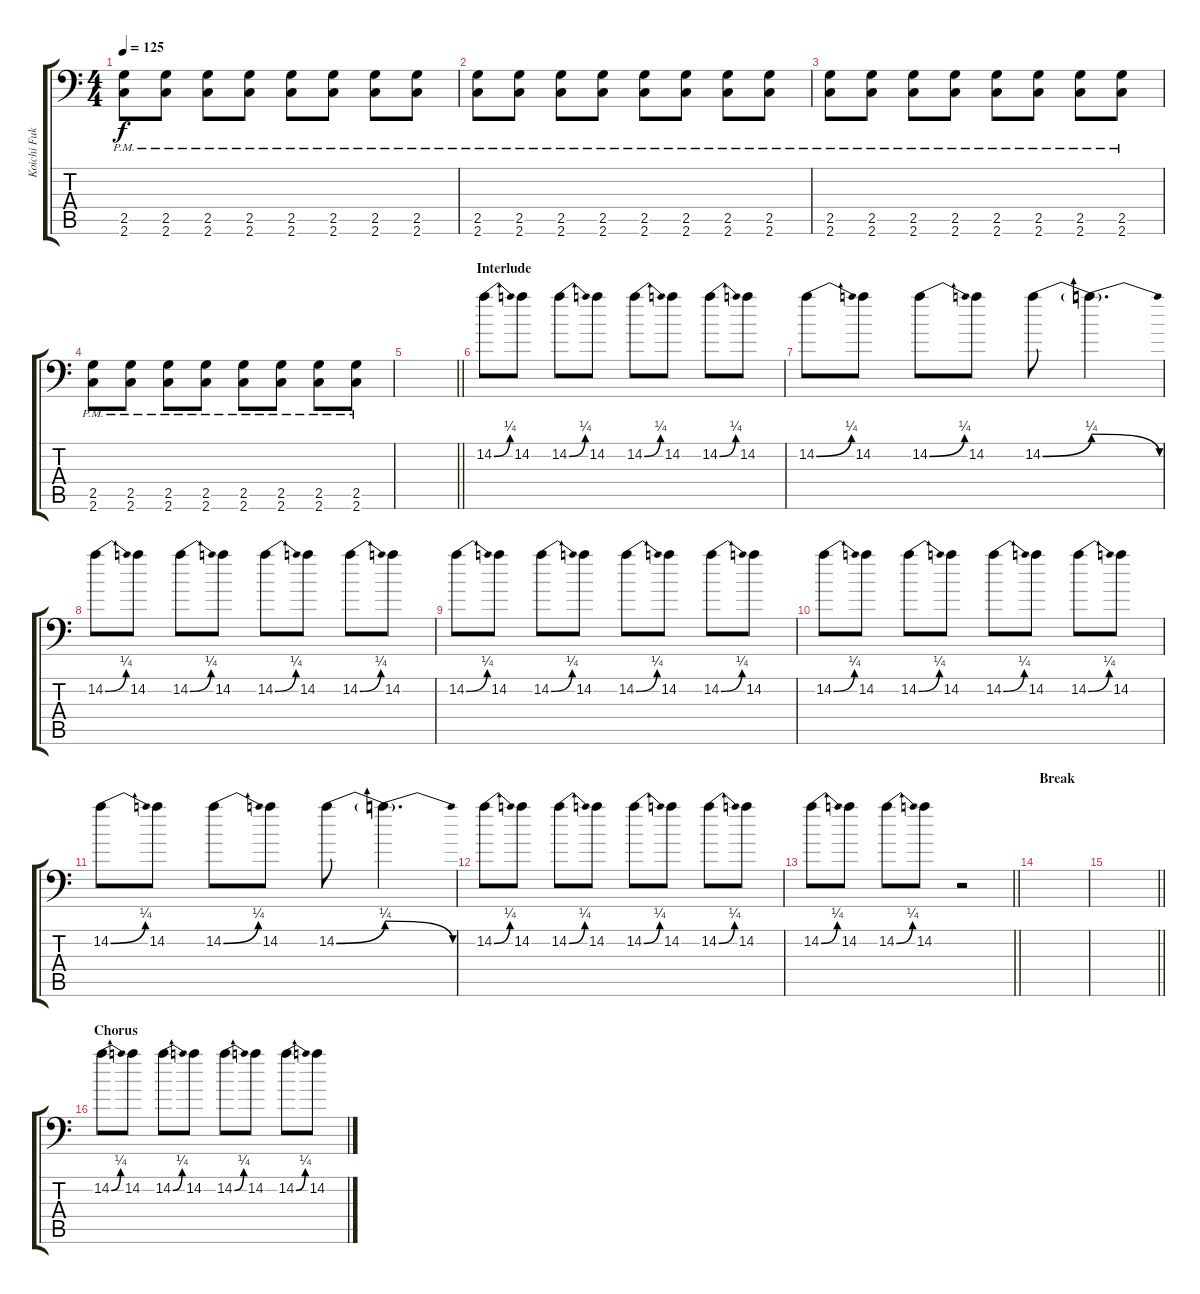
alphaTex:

\track ("Koichi Fukuda" "Koichi Fuk") {instrument distortionguitar}
\staff {score tabs}
\tuning (C4 G3 Eb3 Bb2 F2 Bb1) {hide}
\ts (4 4)
\tempo 125
\clef f4
\ks c
(2.5{pm} 2.6{pm}).8{dy f} (2.5{pm} 2.6{pm}).8 (2.5{pm} 2.6{pm}).8 (2.5{pm} 2.6{pm}).8 (2.5{pm} 2.6{pm}).8 (2.5{pm} 2.6{pm}).8 (2.5{pm} 2.6{pm}).8 (2.5{pm} 2.6{pm}).8 |
(2.5{pm} 2.6{pm}).8 (2.5{pm} 2.6{pm}).8 (2.5{pm} 2.6{pm}).8 (2.5{pm} 2.6{pm}).8 (2.5{pm} 2.6{pm}).8 (2.5{pm} 2.6{pm}).8 (2.5{pm} 2.6{pm}).8 (2.5{pm} 2.6{pm}).8 |
(2.5{pm} 2.6{pm}).8 (2.5{pm} 2.6{pm}).8 (2.5{pm} 2.6{pm}).8 (2.5{pm} 2.6{pm}).8 (2.5{pm} 2.6{pm}).8 (2.5{pm} 2.6{pm}).8 (2.5{pm} 2.6{pm}).8 (2.5{pm} 2.6{pm}).8 |
(2.5{pm} 2.6{pm}).8 (2.5{pm} 2.6{pm}).8 (2.5{pm} 2.6{pm}).8 (2.5{pm} 2.6{pm}).8 (2.5{pm} 2.6{pm}).8 (2.5{pm} 2.6{pm}).8 (2.5{pm} 2.6{pm}).8 (2.5{pm} 2.6{pm}).8 |
\barLineRight lightlight
|
\section ("" "Interlude")
14.2{be (bend 0 0 60 1)}.8 14.2.8 14.2{be (bend 0 0 60 1)}.8 14.2.8 14.2{be (bend 0 0 60 1)}.8 14.2.8 14.2{be (bend 0 0 60 1)}.8 14.2.8 |
14.2{be (bend 0 0 60 1)}.8 14.2.8 14.2{be (bend 0 0 60 1)}.8 14.2.8 14.2{be (bend 0 0 60 1)}.8 14.2{be (release 0 1 60 0) t}.4{d} |
14.2{be (bend 0 0 60 1)}.8 14.2.8 14.2{be (bend 0 0 60 1)}.8 14.2.8 14.2{be (bend 0 0 60 1)}.8 14.2.8 14.2{be (bend 0 0 60 1)}.8 14.2.8 |
14.2{be (bend 0 0 60 1)}.8 14.2.8 14.2{be (bend 0 0 60 1)}.8 14.2.8 14.2{be (bend 0 0 60 1)}.8 14.2.8 14.2{be (bend 0 0 60 1)}.8 14.2.8 |
14.2{be (bend 0 0 60 1)}.8 14.2.8 14.2{be (bend 0 0 60 1)}.8 14.2.8 14.2{be (bend 0 0 60 1)}.8 14.2.8 14.2{be (bend 0 0 60 1)}.8 14.2.8 |
14.2{be (bend 0 0 60 1)}.8 14.2.8 14.2{be (bend 0 0 60 1)}.8 14.2.8 14.2{be (bend 0 0 60 1)}.8 14.2{be (release 0 1 60 0) t}.4{d} |
14.2{be (bend 0 0 60 1)}.8 14.2.8 14.2{be (bend 0 0 60 1)}.8 14.2.8 14.2{be (bend 0 0 60 1)}.8 14.2.8 14.2{be (bend 0 0 60 1)}.8 14.2.8 |
\barLineRight lightlight
14.2{be (bend 0 0 60 1)}.8 14.2.8 14.2{be (bend 0 0 60 1)}.8 14.2.8 r.2 |
\section ("" "Break")
|
\barLineRight lightlight
|
\section ("" "Chorus")
14.2{be (bend 0 0 60 1)}.8 14.2.8 14.2{be (bend 0 0 60 1)}.8 14.2.8 14.2{be (bend 0 0 60 1)}.8 14.2.8 14.2{be (bend 0 0 60 1)}.8 14.2.8
